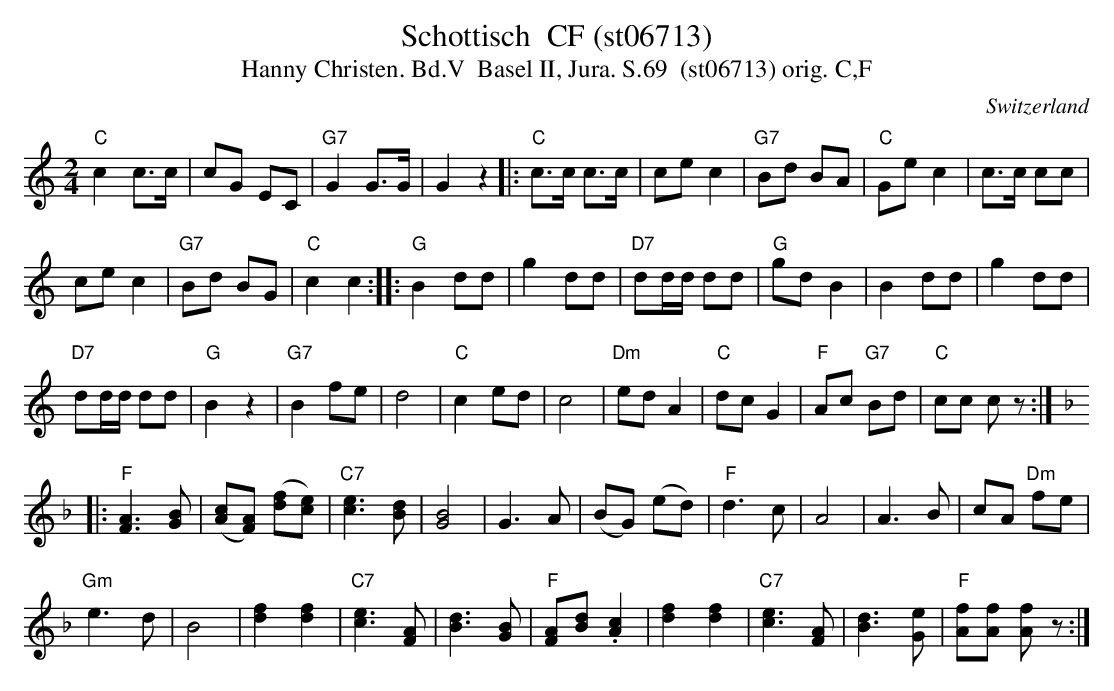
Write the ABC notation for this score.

X:1
T:Schottisch  CF (st06713)
T:Hanny Christen. Bd.V  Basel II, Jura. S.69  (st06713) orig. C,F
M:2/4
L:1/8
O:Switzerland
K:C major
"C"c2c>c | cG EC | "G7"G2G>G | G2z2 |: "C"c>c c>c | cec2 | "G7"Bd BA | "C"Gec2 | c>c cc |
cec2 | "G7"Bd BG | "C"c2c2 :: "G"B2dd | g2dd | "D7"dd/d/ dd | "G"gdB2 | B2dd | g2dd |
"D7"dd/d/ dd | "G"B2z2 | "G7"B2fe | d4 | "C"c2ed | c4 | "Dm"edA2 | "C"dcG2 | "F"Ac "G7"Bd | "C"cc cz :| [K:F]
|: "F"[FA]3[GB]  | ([Ac][FA]) ([df][ce]) |  "C7"[ce]3[Bd] | [GB]4 | G3A | (BG) (ed) | "F"d3c | A4 | A3B | cA "Dm"fe |
"Gm"e3d | B4 | [df]2[df]2 | "C7"[ce]3[FA] | [Bd]3[GB] | "F"[FA][Bd] .[Ac]2 | [df]2 [df]2 | "C7"[ce]3[FA] | [Bd]3 [Ge] | "F"[Af][Af] [Af]z :|
